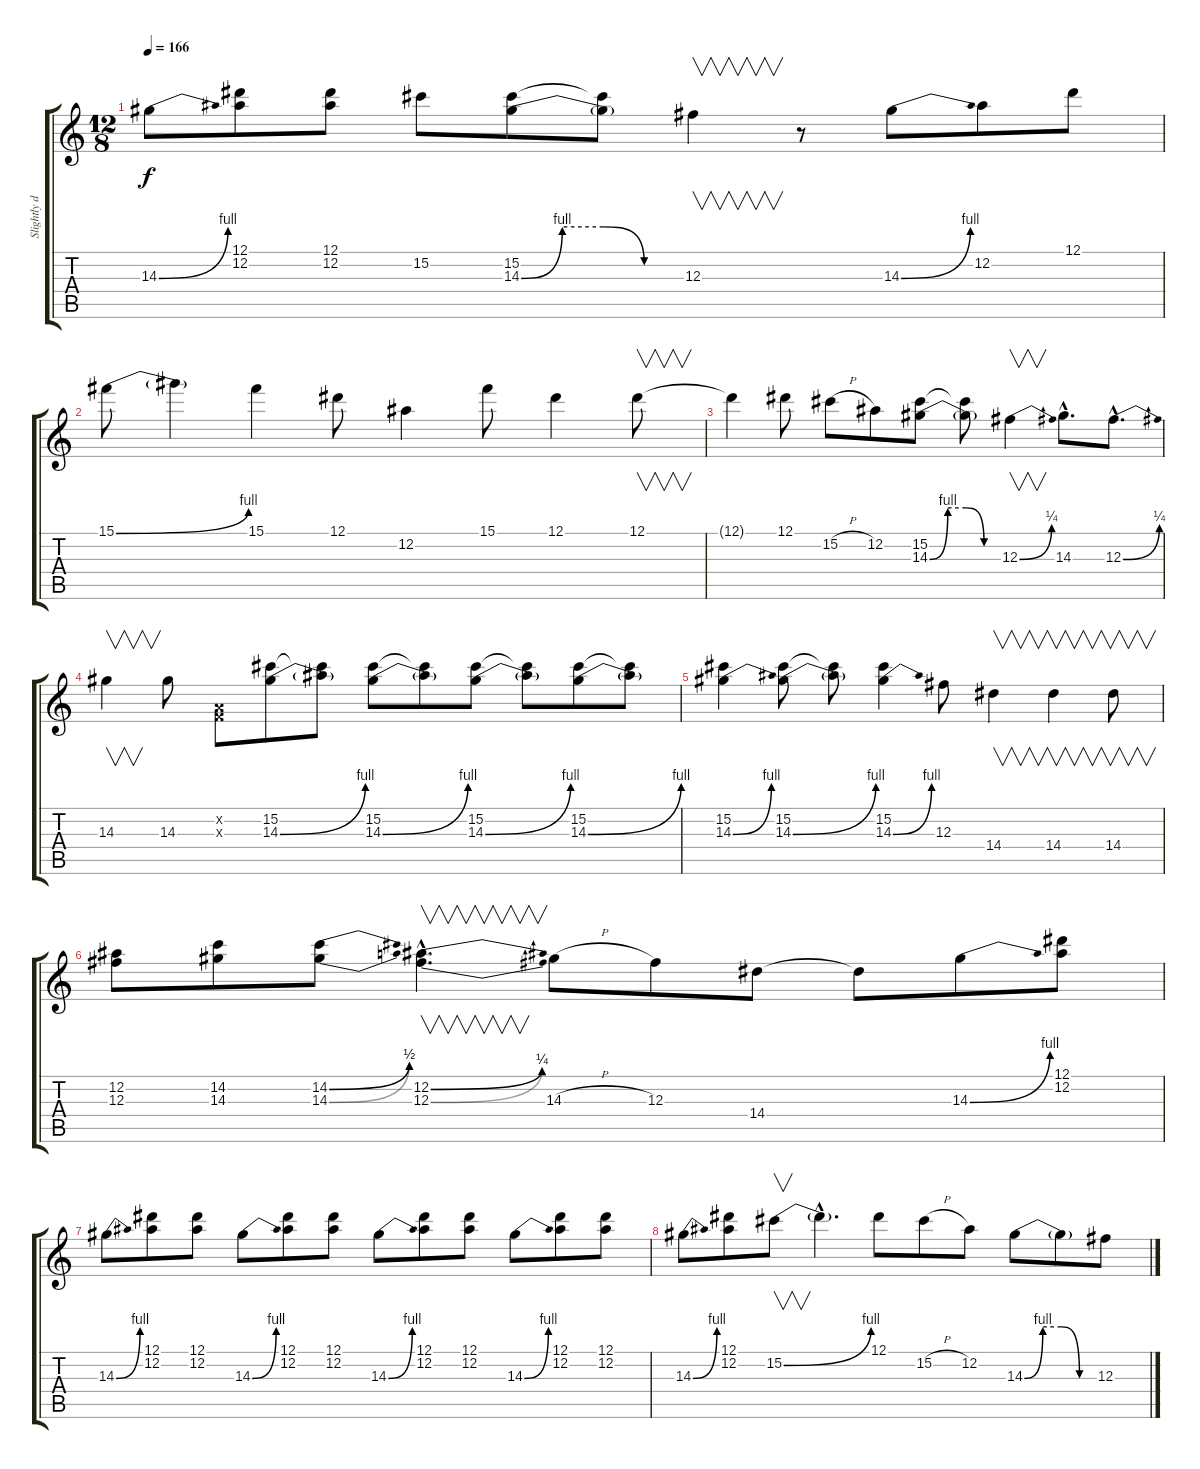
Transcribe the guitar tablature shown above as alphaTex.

\track ("Slightly distorted guitar" "Slightly d") {instrument distortionguitar}
\staff {score tabs}
\tuning (Eb4 Bb3 Gb3 Db3 Ab2 Eb2) {hide}
\ts (12 8)
\tempo 166
\clef g2
\ks c
14.3{be (bend 0 0 60 4)}.8{dy f} (12.1 12.2).8 (12.1 12.2).8 15.2.8 (15.2 14.3{be (custom 0 0 15 4 30 4 45 0 60 0)}).8 (15.2{t} 14.3{t}).8 12.3.4{v} r.8 14.3{be (bend 0 0 60 4)}.8 12.2.8 12.1.8 |
15.1{be (bend 0 0 60 4)}.8 15.1{t}.4 15.1.4 12.1.8 12.2.4 15.1.8 12.1.4 12.1.8{v} |
12.1{t}.4 12.1.8 15.2{h}.8 12.2.8 (15.2 14.3{be (custom 0 0 15 4 30 4 45 0 60 0)}).8 (15.2{t} 14.3{t}).8 12.3{be (bend 0 0 60 1)}.4{v} 14.3{hac}.8{d} 12.3{be (bend 0 0 60 1) hac}.8{d} |
14.3.4{v} 14.3.8 (-1.2{x} -1.3{x}).8 (15.2 14.3{be (bend 0 0 60 4)}).8 (15.2{t} 14.3{t}).8 (15.2 14.3{be (bend 0 0 60 4)}).8 (15.2{t} 14.3{t}).8 (15.2 14.3{be (bend 0 0 60 4)}).8 (15.2{t} 14.3{t}).8 (15.2 14.3{be (bend 0 0 60 4)}).8 (15.2{t} 14.3{t}).8 |
(15.2 14.3{be (bend 0 0 60 4)}).4 (15.2 14.3{be (bend 0 0 60 4)}).8 (15.2{t} 14.3{t}).8 (15.2 14.3{be (bend 0 0 60 4)}).4 12.3.8 14.4.4{v} 14.4.4{v} 14.4.8{v} |
(12.2 12.3).8 (14.2 14.3).8 (14.2{be (bend 0 0 60 2)} 14.3{be (bend 0 0 60 2)}).8 (12.2{be (bend 0 0 60 1) hac} 12.3{be (bend 0 0 60 1) hac}).4{v d} 14.3{h}.8 12.3.8 14.4.8 14.4{t}.8 14.3{be (bend 0 0 60 4)}.8 (12.1 12.2).8 |
14.3{be (bend 0 0 60 4)}.8 (12.1 12.2).8 (12.1 12.2).8 14.3{be (bend 0 0 60 4)}.8 (12.1 12.2).8 (12.1 12.2).8 14.3{be (bend 0 0 60 4)}.8 (12.1 12.2).8 (12.1 12.2).8 14.3{be (bend 0 0 60 4)}.8 (12.1 12.2).8 (12.1 12.2).8 |
14.3{be (bend 0 0 60 4)}.8 (12.1 12.2).8 15.2{be (bend 0 0 60 4)}.8{v} 15.2{hac t}.4{d} 12.1.8 15.2{h}.8 12.2.8 14.3{be (custom 0 0 15 4 30 4 45 0 60 0)}.8 14.3{t}.8 12.3.8
